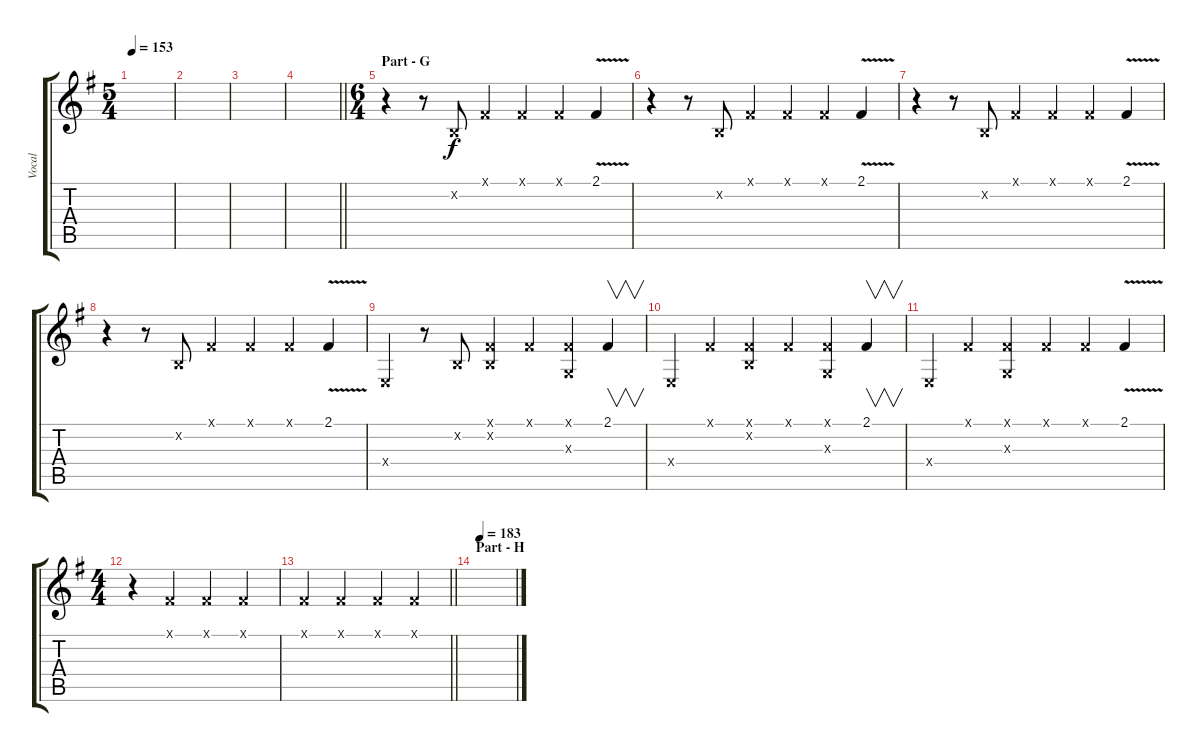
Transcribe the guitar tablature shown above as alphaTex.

\track ("Vocal" "Vocal") {instrument pad1newage}
\staff {score tabs}
\tuning (E4 B3 G3 D3 A2 E2) {hide}
\ts (5 4)
\tempo 153
\clef g2
\ks g
|
|
|
\barLineRight lightlight
|
\ts (6 4)
\section ("" "Part - G")
r.4{volume 11 instrument banjo} r.8 0.2{x}.8 2.1{x}.4 2.1{x}.4 2.1{x}.4 2.1{v}.4 |
r.4 r.8 0.2{x}.8 2.1{x}.4 2.1{x}.4 2.1{x}.4 2.1{v}.4 |
r.4 r.8 0.2{x}.8 2.1{x}.4 2.1{x}.4 2.1{x}.4 2.1{v}.4 |
r.4 r.8 0.2{x}.8 2.1{x}.4 2.1{x}.4 2.1{x}.4 2.1{v}.4 |
2.4{x}.4 r.8 0.2{x}.8 (2.1{x} 0.2{x}).4 2.1{x}.4 (2.1{x} 0.3{x}).4 2.1.4{v} |
2.4{x}.4 2.1{x}.4 (2.1{x} 0.2{x}).4 2.1{x}.4 (2.1{x} 0.3{x}).4 2.1.4{v} |
2.4{x}.4 2.1{x}.4 (2.1{x} 0.3{x}).4 2.1{x}.4 2.1{x}.4 2.1{v}.4 |
\ts (4 4)
r.4 2.1{x}.4 2.1{x}.4 2.1{x}.4 |
\barLineRight lightlight
2.1{x}.4 2.1{x}.4 2.1{x}.4 2.1{x}.4 |
\section ("" "Part - H")
\tempo (183 0.125)
